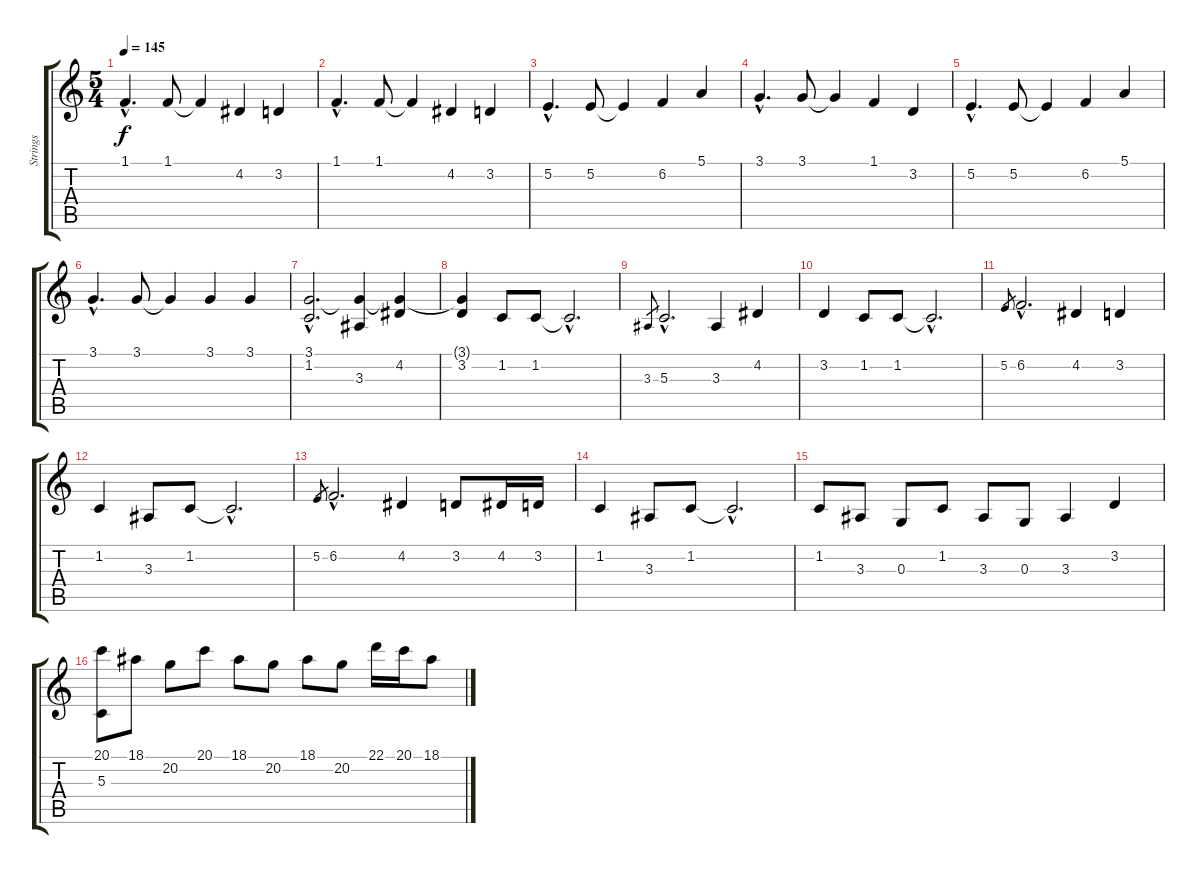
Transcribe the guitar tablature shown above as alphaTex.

\track ("Strings" "Strings") {instrument violin}
\staff {score tabs}
\tuning (E4 B3 G3 D3 A2 E2) {hide}
\ts (5 4)
\tempo 145
\clef g2
\ks c
1.1{hac}.4{d dy f} 1.1.8 1.1{t}.4 4.2.4 3.2.4 |
1.1{hac}.4{d} 1.1.8 1.1{t}.4 4.2.4 3.2.4 |
5.2{hac}.4{d} 5.2.8 5.2{t}.4 6.2.4 5.1.4 |
3.1{hac}.4{d} 3.1.8 3.1{t}.4 1.1.4 3.2.4 |
5.2{hac}.4{d} 5.2.8 5.2{t}.4 6.2.4 5.1.4 |
3.1{hac}.4{d} 3.1.8 3.1{t}.4 3.1.4 3.1.4 |
(3.1{hac} 1.2{hac}).2{d} (3.1{t} 3.3).4 (3.1{t} 4.2).4 |
(3.1{t} 3.2).4 1.2.8 1.2.8 1.2{hac t}.2{d} |
3.3.8{gr} 5.3{hac}.2{d} 3.3.4 4.2.4 |
3.2.4 1.2.8 1.2.8 1.2{hac t}.2{d} |
5.2.8{gr} 6.2{hac}.2{d} 4.2.4 3.2.4 |
1.2.4 3.3.8 1.2.8 1.2{hac t}.2{d} |
5.2.8{gr} 6.2{hac}.2{d} 4.2.4 3.2.8 4.2.16 3.2.16 |
1.2.4 3.3.8 1.2.8 1.2{hac t}.2{d} |
1.2.8 3.3.8 0.3.8 1.2.8 3.3.8 0.3.8 3.3.4 3.2.4 |
(20.1 5.3).8 18.1.8 20.2.8 20.1.8 18.1.8 20.2.8 18.1.8 20.2.8 22.1.16 20.1.16 18.1.8
